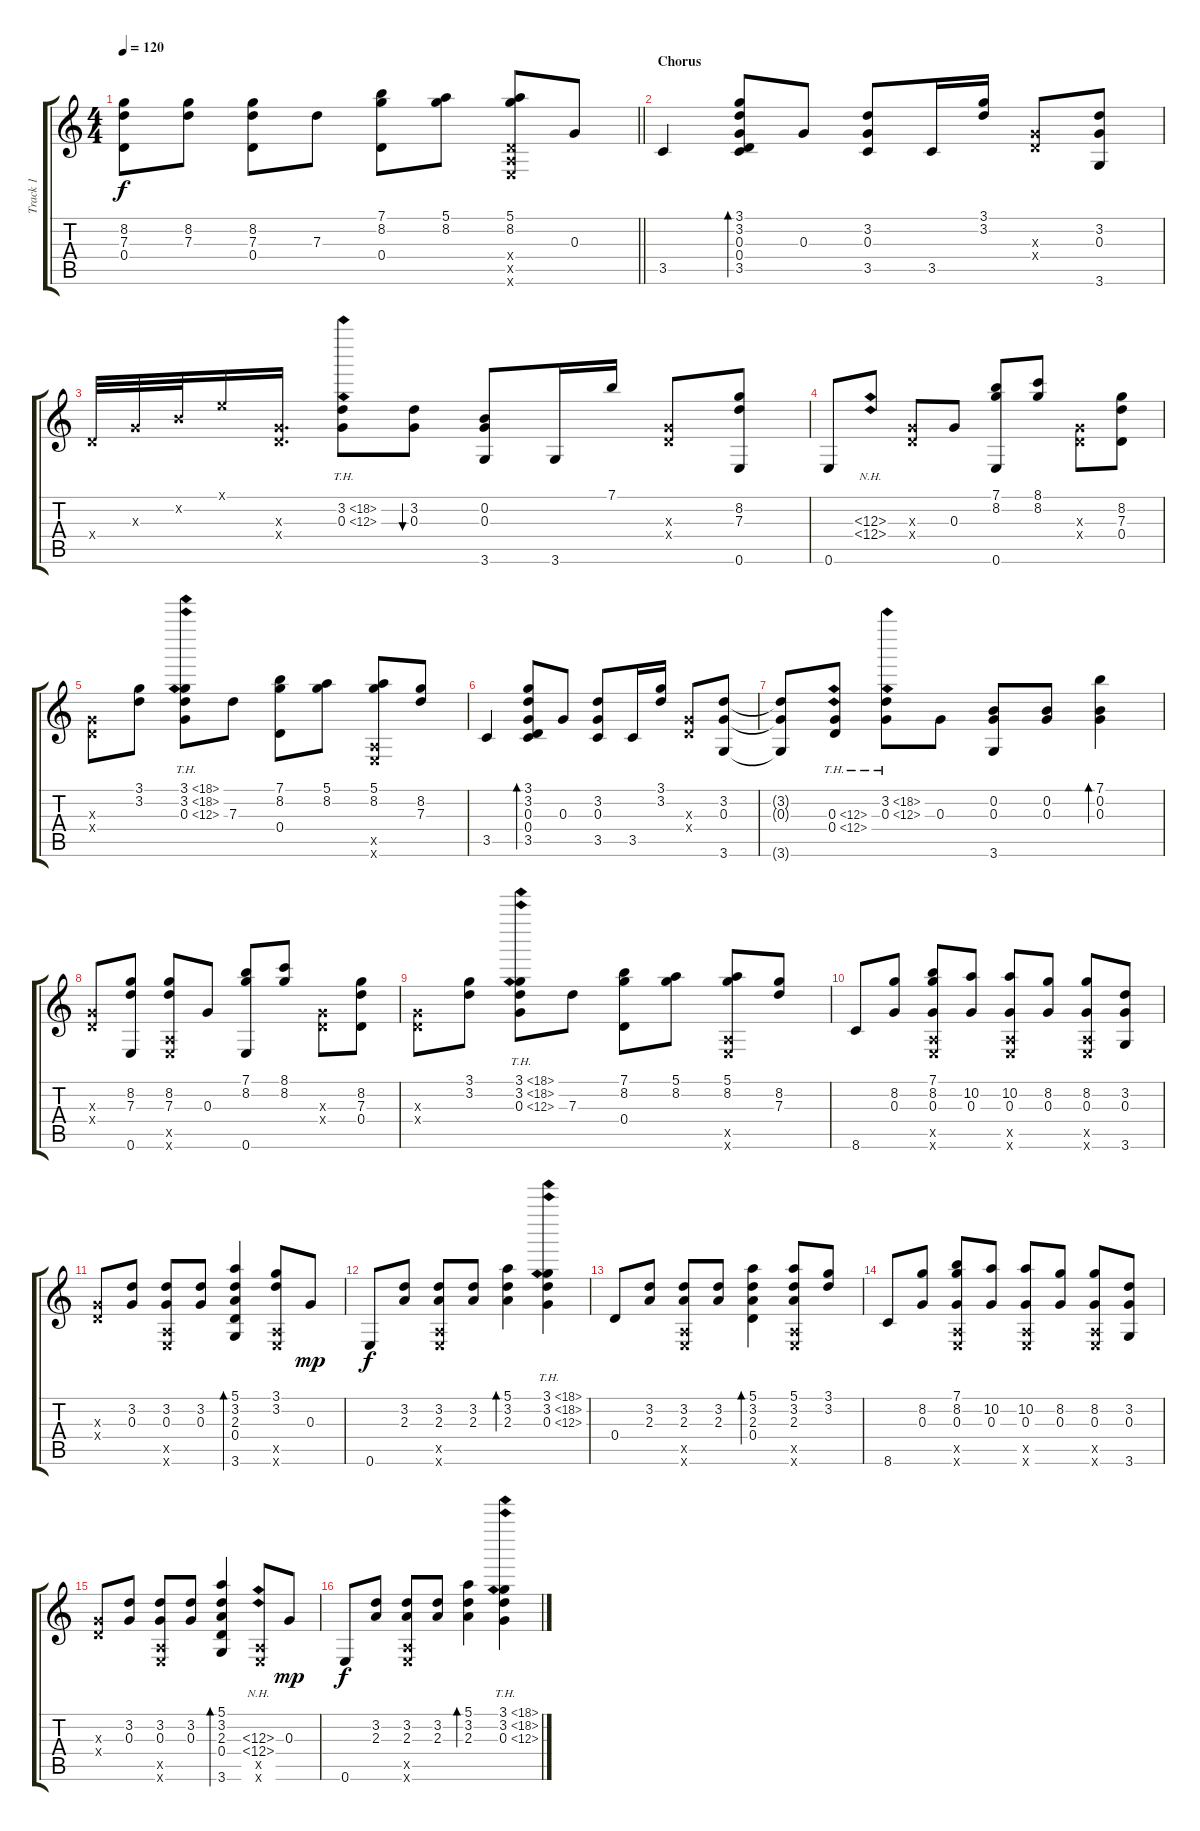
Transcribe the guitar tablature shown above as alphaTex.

\track ("Track 1" "Track 1") {instrument acousticguitarsteel}
\staff {score tabs}
\tuning (E4 B3 G3 D3 A2 E2) {hide}
\ts (4 4)
\tempo 120
\clef g2
\barLineRight lightlight
\ks c
(8.2{t} 7.3{t} 0.4).8{dy f} (8.2 7.3).8 (8.2 7.3 0.4).8 7.3.8 (7.1 8.2 0.4).8 (5.1 8.2).8 (5.1 8.2 0.4{x} 0.5{x} 0.6{x}).8 0.3.8 |
\section ("" "Chorus")
3.5.4 (3.1 3.2 0.3 0.4 3.5).8{bd 240} 0.3.8 (3.2 0.3 3.5).8 3.5.16 (3.1 3.2).16 (0.3{x} 0.4{x}).8 (3.2 0.3 3.6).8 |
0.4{x}.32 0.3{x}.32 0.2{x}.32 0.1{x}.16 (0.3{x} 0.4{x}).16{d} (3.2{th 15} 0.3{th 12}).8 (3.2 0.3).8{bu 60} (0.2 0.3 3.6).8 3.6.16 7.1.16 (0.3{x} 0.4{x}).8 (8.2 7.3 0.6).8 |
0.6.8 (12.3{nh} 12.4{nh}).8 (0.3{x} 0.4{x}).8 0.3.8 (7.1 8.2 0.6).8 (8.1 8.2).8 (0.3{x} 0.4{x}).8 (8.2 7.3 0.4).8 |
(0.3{x} 0.4{x}).8 (3.1 3.2).8 (3.1{th 15} 3.2{th 15} 0.3{th 12}).8 7.3.8 (7.1 8.2 0.4).8 (5.1 8.2).8 (5.1 8.2 0.5{x} 0.6{x}).8 (8.2 7.3).8 |
3.5.4 (3.1 3.2 0.3 0.4 3.5).8{bd 240} 0.3.8 (3.2 0.3 3.5).8 3.5.16 (3.1 3.2).16 (0.3{x} 0.4{x}).8 (3.2 0.3 3.6).8 |
(3.2{t} 0.3{t} 3.6{t}).8 (0.3{th 12} 0.4{th 12}).8 (3.2{th 15} 0.3{th 12}).8 0.3.8 (0.2 0.3 3.6).8 (0.2 0.3).8 (7.1 0.2 0.3).4{bd 60} |
(0.3{x} 0.4{x}).8 (8.2 7.3 0.6).8 (8.2 7.3 0.5{x} 0.6{x}).8 0.3.8 (7.1 8.2 0.6).8 (8.1 8.2).8 (0.3{x} 0.4{x}).8 (8.2 7.3 0.4).8 |
(0.3{x} 0.4{x}).8 (3.1 3.2).8 (3.1{th 15} 3.2{th 15} 0.3{th 12}).8 7.3.8 (7.1 8.2 0.4).8 (5.1 8.2).8 (5.1 8.2 0.5{x} 0.6{x}).8 (8.2 7.3).8 |
8.6.8 (8.2 0.3).8 (7.1 8.2 0.3 0.5{x} 0.6{x}).8 (10.2 0.3).8 (10.2 0.3 0.5{x} 0.6{x}).8 (8.2 0.3).8 (8.2 0.3 0.5{x} 0.6{x}).8 (3.2 0.3 3.6).8 |
(0.3{x} 0.4{x}).8 (3.2 0.3).8 (3.2 0.3 0.5{x} 0.6{x}).8 (3.2 0.3).8 (5.1 3.2 2.3 0.4 3.6).4{bd 60} (3.1 3.2 0.5{x} 0.6{x}).8 0.3.8{dy mp} |
0.6.8{dy f} (3.2 2.3).8 (3.2 2.3 0.5{x} 0.6{x}).8 (3.2 2.3).8 (5.1 3.2 2.3).4{bd 60} (3.1{th 15} 3.2{th 15} 0.3{th 12}).4 |
0.4.8 (3.2 2.3).8 (3.2 2.3 0.5{x} 0.6{x}).8 (3.2 2.3).8 (5.1 3.2 2.3 0.4).4{bd 60} (5.1 3.2 2.3 0.5{x} 0.6{x}).8 (3.1 3.2).8 |
8.6.8 (8.2 0.3).8 (7.1 8.2 0.3 0.5{x} 0.6{x}).8 (10.2 0.3).8 (10.2 0.3 0.5{x} 0.6{x}).8 (8.2 0.3).8 (8.2 0.3 0.5{x} 0.6{x}).8 (3.2 0.3 3.6).8 |
(0.3{x} 0.4{x}).8 (3.2 0.3).8 (3.2 0.3 0.5{x} 0.6{x}).8 (3.2 0.3).8 (5.1 3.2 2.3 0.4 3.6).4{bd 60} (12.3{nh} 12.4{nh} 0.5{x} 0.6{x}).8 0.3.8{dy mp} |
0.6.8{dy f} (3.2 2.3).8 (3.2 2.3 0.5{x} 0.6{x}).8 (3.2 2.3).8 (5.1 3.2 2.3).4{bd 60} (3.1{th 15} 3.2{th 15} 0.3{th 12}).4
